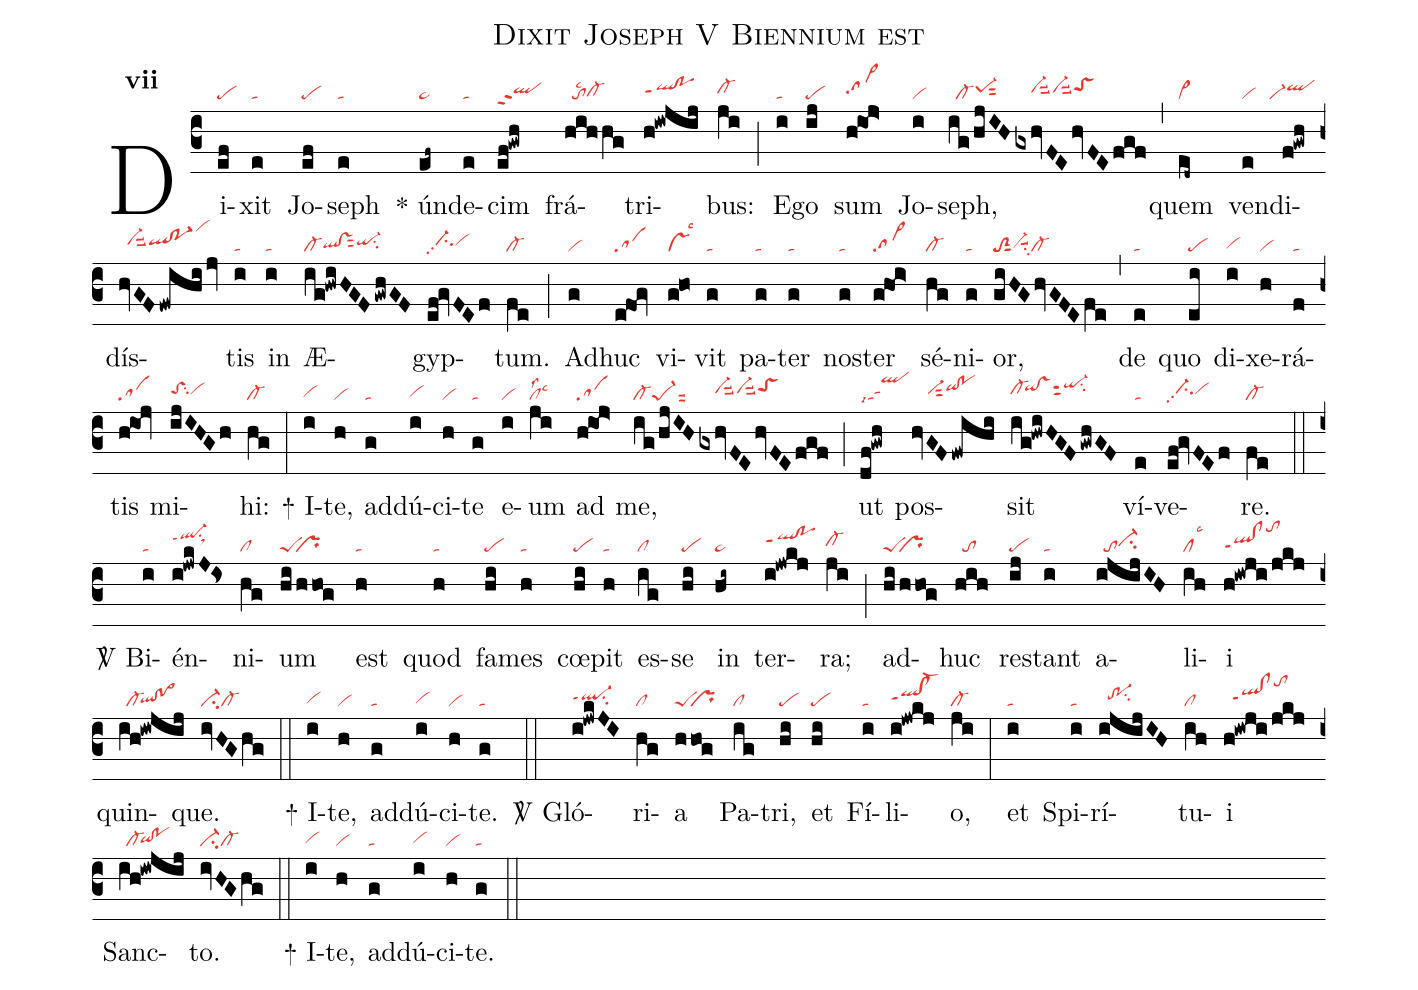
name:Dixit Joseph V Biennium est;
office-part:re;
mode:7;
nabc-lines:1;
%%
initial-style: 1;
name: Dixit Joseph undecim;
mode: 7;
office-part: Responsorium;
annotation: Resp.;
annotation: vii;
nabc-lines:1;
%%
(c3) Di(ef|pe)xit(e|ta) Jo(ef|pe)seph(e|ta) <sp>*</sp> ún(ef~|ta>)de(e|ta)cim(ef!gwh|qlhhppt2) frá(hihhg|//tolsc2cl-hg)tri(h!iwjij|qlhh!pohhppt1)bus:(ji|cl-hh) (;) E(i|ta)go(ij|pe) sum(h!io!j>|sa>hh) Jo(i|vi)seph,(ig/hjIH|//cl-pe-1hhsut2|gxhvFEhvFEfgf|////vi-hhsuu2vi-hhsuu2toShi) (,) quem(ed~|vi>) ven(e|vi)di(f!gwh|```vi-qlhi)dís(hvGF/fwihi/jv|//vi-hhsuu2qlhh!po-1hhvihm)tis(i|ta) in(i|ta) Æ(ig!hwiHGF/gwhGF|cl-qlhg!vshgsut2qi-hhsu2)gyp(ef!gvFEf|//ci-hhpp2vihh)tum.(fe|cl-) (;) Ad(g|vi)huc(e!fog|sa) vi(g!ho|vslsc3)vit(g|ta) pa(g|ta)ter(g|ta) nos(g|ta)ter(g!ho!i>|sa>) sé(hg|cl-)ni(g|ta)or,(giHGhvGFEfe|toS2sut1vi-hgsuu1su2cl-) (,) de(e|ta) quo(ei|pe) di(i|vihg)xe(h|vi)rá(f|ta)tis(h!ioj|sa) mi(ijIHGh|toShhsu2vihh)hi:(hg|cl-) (:)
<sp>+</sp> I(i|vihg)te,(h|vi) ad(g|ta)dú(i|vihg)ci(h|vi)te(g|ta) e(i|vi)um(ji|cllss2lsc3) ad(h!io!j>|sa) me,(ig/hjIH|cl-pe-1suu2|gxhvFEhvFEfgf|////vi-hhsuu2vi-hhsuu2toShi) (;) ut(df!gwh|talsi7tahhqlhl) pos(hvGF/fwihi|////vi-hhsut2qihi!pohi)sit(ig!hwiHGF/gwhGF|cl-hh`qihi!vshisut2qi-hjsu2) ví(e|ta)ve(ef!gvFEf|//ci-hhpp2vihh)re.(fe|cl-) (::)

<sp>V/</sp> Bi(i|ta)én(i!jwkJ!Is|ql-hjppt1su1sux1)ni(hg|cl)um(hi/hhog|peS``pr) est(h|ta) quod(h|ta) fa(hi|pe)mes(h|ta) cœ(hi|pe)pit(h|ta) es(ig|cl)se(hi|pe) in(hi~|ta>) ter(i!jwkj|qlhi!pohippt1)ra;(ji|cl-hh) (;) ad(hi/hhog|peS``pr)huc(hih|//to) res(ij|pe)tant(i|ta) a(ijijIH|//toci-hh)li(ih|cllsc3)i(h!iwji/jkj|qlhg!clhgppt1tohm) quin(ih!iwjij|//cl-`qlhg!po>hg)que.(ivHGhg|ci-cl-) (::)
<sp>+</sp> I(i|vihg)te,(h|vi) ad(g|ta)dú(i|vihg)ci(h|vi)te.(g|ta) (::)

<sp>V/</sp> Gló(i!jwkJI|ql-hhppt1su2)ri(hg|cl)a(hhog|peS``pr) Pa(ig|cl)tri,(hi|pe) et(hi|pe) Fí(i|ta)li(i!jwkj|qlhh!cl-hhppt1)o,(ji|cl-) (:) et(i|ta) Spi(i|ta)rí(ijijIH|//tr-1hhsu2)tu(ih|cl)i(h!iwji/jkj|//qlhh!clhhppt1tohm) Sanc(ih!iwjij|//cl-`qihg!pohg)to.(ivHGhg|ci-cl-) (::)
<sp>+</sp> I(i|vihg)te,(h|vi) ad(g|ta)dú(i|vihg)ci(h|vi)te.(g|ta) (::)
